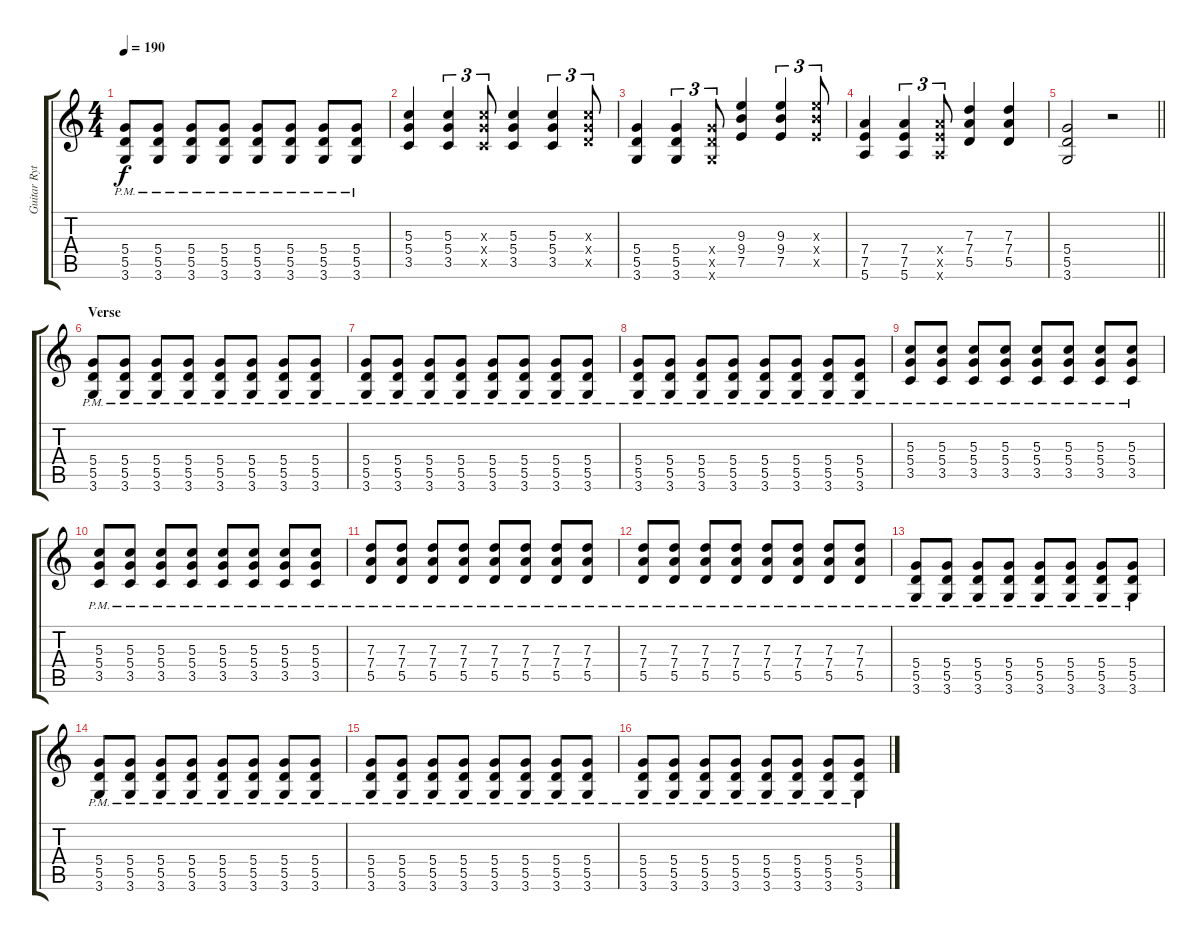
\track ("Guitar Rythm" "Guitar Ryt") {instrument distortionguitar}
\staff {score tabs}
\tuning (E4 B3 G3 D3 A2 E2) {hide}
\ts (4 4)
\tempo 190
\clef g2
\ks c
(5.4{pm} 5.5{pm} 3.6{pm}).8{dy f} (5.4{pm} 5.5{pm} 3.6{pm}).8 (5.4{pm} 5.5{pm} 3.6{pm}).8 (5.4{pm} 5.5{pm} 3.6{pm}).8 (5.4{pm} 5.5{pm} 3.6{pm}).8 (5.4{pm} 5.5{pm} 3.6{pm}).8 (5.4{pm} 5.5{pm} 3.6{pm}).8 (5.4{pm} 5.5{pm} 3.6{pm}).8 |
(5.3 5.4 3.5).4 (5.3 5.4 3.5).4{tu (3 2)} (5.3{x} 5.4{x} 3.5{x}).8{tu (3 2)} (5.3 5.4 3.5).4 (5.3 5.4 3.5).4{tu (3 2)} (5.3{x} 5.4{x} 5.5{x}).8{tu (3 2)} |
(5.4 5.5 3.6).4 (5.4 5.5 3.6).4{tu (3 2)} (5.4{x} 5.5{x} 3.6{x}).8{tu (3 2)} (9.3 9.4 7.5).4 (9.3 9.4 7.5).4{tu (3 2)} (9.3{x} 9.4{x} 7.5{x}).8{tu (3 2)} |
(7.4 7.5 5.6).4 (7.4 7.5 5.6).4{tu (3 2)} (7.4{x} 7.5{x} 5.6{x}).8{tu (3 2)} (7.3 7.4 5.5).4 (7.3 7.4 5.5).4 |
\barLineRight lightlight
(5.4 5.5 3.6).2 r.2 |
\section ("" "Verse")
(5.4{pm} 5.5{pm} 3.6{pm}).8 (5.4{pm} 5.5{pm} 3.6{pm}).8 (5.4{pm} 5.5{pm} 3.6{pm}).8 (5.4{pm} 5.5{pm} 3.6{pm}).8 (5.4{pm} 5.5{pm} 3.6{pm}).8 (5.4{pm} 5.5{pm} 3.6{pm}).8 (5.4{pm} 5.5{pm} 3.6{pm}).8 (5.4{pm} 5.5{pm} 3.6{pm}).8 |
(5.4{pm} 5.5{pm} 3.6{pm}).8 (5.4{pm} 5.5{pm} 3.6{pm}).8 (5.4{pm} 5.5{pm} 3.6{pm}).8 (5.4{pm} 5.5{pm} 3.6{pm}).8 (5.4{pm} 5.5{pm} 3.6{pm}).8 (5.4{pm} 5.5{pm} 3.6{pm}).8 (5.4{pm} 5.5{pm} 3.6{pm}).8 (5.4{pm} 5.5{pm} 3.6{pm}).8 |
(5.4{pm} 5.5{pm} 3.6{pm}).8 (5.4{pm} 5.5{pm} 3.6{pm}).8 (5.4{pm} 5.5{pm} 3.6{pm}).8 (5.4{pm} 5.5{pm} 3.6{pm}).8 (5.4{pm} 5.5{pm} 3.6{pm}).8 (5.4{pm} 5.5{pm} 3.6{pm}).8 (5.4{pm} 5.5{pm} 3.6{pm}).8 (5.4{pm} 5.5{pm} 3.6{pm}).8 |
(5.3{pm} 5.4{pm} 3.5{pm}).8 (5.3{pm} 5.4{pm} 3.5{pm}).8 (5.3{pm} 5.4{pm} 3.5{pm}).8 (5.3{pm} 5.4{pm} 3.5{pm}).8 (5.3{pm} 5.4{pm} 3.5{pm}).8 (5.3{pm} 5.4{pm} 3.5{pm}).8 (5.3{pm} 5.4{pm} 3.5{pm}).8 (5.3{pm} 5.4{pm} 3.5{pm}).8 |
(5.3{pm} 5.4{pm} 3.5{pm}).8 (5.3{pm} 5.4{pm} 3.5{pm}).8 (5.3{pm} 5.4{pm} 3.5{pm}).8 (5.3{pm} 5.4{pm} 3.5{pm}).8 (5.3{pm} 5.4{pm} 3.5{pm}).8 (5.3{pm} 5.4{pm} 3.5{pm}).8 (5.3{pm} 5.4{pm} 3.5{pm}).8 (5.3{pm} 5.4{pm} 3.5{pm}).8 |
(7.3{pm} 7.4{pm} 5.5{pm}).8 (7.3{pm} 7.4{pm} 5.5{pm}).8 (7.3{pm} 7.4{pm} 5.5{pm}).8 (7.3{pm} 7.4{pm} 5.5{pm}).8 (7.3{pm} 7.4{pm} 5.5{pm}).8 (7.3{pm} 7.4{pm} 5.5{pm}).8 (7.3{pm} 7.4{pm} 5.5{pm}).8 (7.3{pm} 7.4{pm} 5.5{pm}).8 |
(7.3{pm} 7.4{pm} 5.5{pm}).8 (7.3{pm} 7.4{pm} 5.5{pm}).8 (7.3{pm} 7.4{pm} 5.5{pm}).8 (7.3{pm} 7.4{pm} 5.5{pm}).8 (7.3{pm} 7.4{pm} 5.5{pm}).8 (7.3{pm} 7.4{pm} 5.5{pm}).8 (7.3{pm} 7.4{pm} 5.5{pm}).8 (7.3{pm} 7.4{pm} 5.5{pm}).8 |
(5.4{pm} 5.5{pm} 3.6{pm}).8 (5.4{pm} 5.5{pm} 3.6{pm}).8 (5.4{pm} 5.5{pm} 3.6{pm}).8 (5.4{pm} 5.5{pm} 3.6{pm}).8 (5.4{pm} 5.5{pm} 3.6{pm}).8 (5.4{pm} 5.5{pm} 3.6{pm}).8 (5.4{pm} 5.5{pm} 3.6{pm}).8 (5.4{pm} 5.5{pm} 3.6{pm}).8 |
(5.4{pm} 5.5{pm} 3.6{pm}).8 (5.4{pm} 5.5{pm} 3.6{pm}).8 (5.4{pm} 5.5{pm} 3.6{pm}).8 (5.4{pm} 5.5{pm} 3.6{pm}).8 (5.4{pm} 5.5{pm} 3.6{pm}).8 (5.4{pm} 5.5{pm} 3.6{pm}).8 (5.4{pm} 5.5{pm} 3.6{pm}).8 (5.4{pm} 5.5{pm} 3.6{pm}).8 |
(5.4{pm} 5.5{pm} 3.6{pm}).8 (5.4{pm} 5.5{pm} 3.6{pm}).8 (5.4{pm} 5.5{pm} 3.6{pm}).8 (5.4{pm} 5.5{pm} 3.6{pm}).8 (5.4{pm} 5.5{pm} 3.6{pm}).8 (5.4{pm} 5.5{pm} 3.6{pm}).8 (5.4{pm} 5.5{pm} 3.6{pm}).8 (5.4{pm} 5.5{pm} 3.6{pm}).8 |
(5.4{pm} 5.5{pm} 3.6{pm}).8 (5.4{pm} 5.5{pm} 3.6{pm}).8 (5.4{pm} 5.5{pm} 3.6{pm}).8 (5.4{pm} 5.5{pm} 3.6{pm}).8 (5.4{pm} 5.5{pm} 3.6{pm}).8 (5.4{pm} 5.5{pm} 3.6{pm}).8 (5.4{pm} 5.5{pm} 3.6{pm}).8 (5.4{pm} 5.5{pm} 3.6{pm}).8
